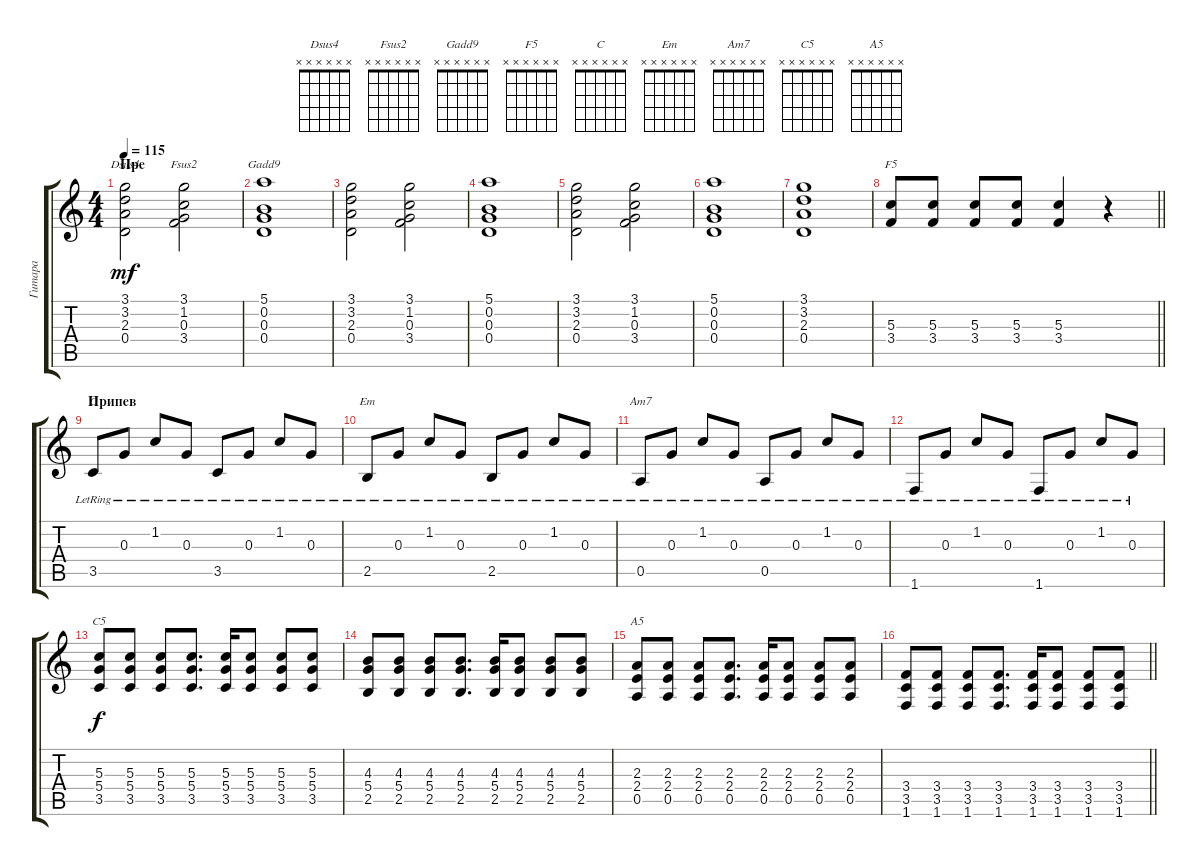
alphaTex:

\track ("Гитара" "Гитара") {instrument electricguitarclean}
\staff {score tabs}
\tuning (E4 B3 G3 D3 A2 E2) {hide}
\chord ("Dsus4" x x x x x x)
\chord ("Fsus2" x x x x x x)
\chord ("Gadd9" x x x x x x)
\chord ("F5" x x x x x x)
\chord ("C" x x x x x x)
\chord ("Em" x x x x x x)
\chord ("Am7" x x x x x x)
\chord ("C5" x x x x x x)
\chord ("A5" x x x x x x)
\ts (4 4)
\section ("" "Пре")
\tempo 115
\clef g2
\ks c
(3.1 3.2 2.3 0.4).2{ch "Dsus4" dy mf} (3.1 1.2 0.3 3.4).2{ch "Fsus2"} |
(5.1 0.2 0.3 0.4).1{ch "Gadd9"} |
(3.1 3.2 2.3 0.4).2 (3.1 1.2 0.3 3.4).2 |
(5.1 0.2 0.3 0.4).1 |
(3.1 3.2 2.3 0.4).2 (3.1 1.2 0.3 3.4).2 |
(5.1 0.2 0.3 0.4).1 |
(3.1 3.2 2.3 0.4).1 |
\barLineRight lightlight
(5.3 3.4).8{ch "F5"} (5.3 3.4).8 (5.3 3.4).8 (5.3 3.4).8 (5.3 3.4).4 r.4 |
\section ("" "Припев")
3.5{lr}.8{ch "C"} 0.3{lr}.8 1.2{lr}.8 0.3{lr}.8 3.5{lr}.8 0.3{lr}.8 1.2{lr}.8 0.3{lr}.8 |
2.5{lr}.8{ch "Em"} 0.3{lr}.8 1.2{lr}.8 0.3{lr}.8 2.5{lr}.8 0.3{lr}.8 1.2{lr}.8 0.3{lr}.8 |
0.5{lr}.8{ch "Am7"} 0.3{lr}.8 1.2{lr}.8 0.3{lr}.8 0.5{lr}.8 0.3{lr}.8 1.2{lr}.8 0.3{lr}.8 |
1.6{lr}.8 0.3{lr}.8 1.2{lr}.8 0.3{lr}.8 1.6{lr}.8 0.3{lr}.8 1.2{lr}.8 0.3{lr}.8 |
(5.3 5.4 3.5).8{ch "C5" dy f volume 12 instrument distortionguitar} (5.3 5.4 3.5).8 (5.3 5.4 3.5).8 (5.3 5.4 3.5).8{d} (5.3 5.4 3.5).16 (5.3 5.4 3.5).8 (5.3 5.4 3.5).8 (5.3 5.4 3.5).8 |
(4.3 5.4 2.5).8 (4.3 5.4 2.5).8 (4.3 5.4 2.5).8 (4.3 5.4 2.5).8{d} (4.3 5.4 2.5).16 (4.3 5.4 2.5).8 (4.3 5.4 2.5).8 (4.3 5.4 2.5).8 |
(2.3 2.4 0.5).8{ch "A5"} (2.3 2.4 0.5).8 (2.3 2.4 0.5).8 (2.3 2.4 0.5).8{d} (2.3 2.4 0.5).16 (2.3 2.4 0.5).8 (2.3 2.4 0.5).8 (2.3 2.4 0.5).8 |
\barLineRight lightlight
(3.4 3.5 1.6).8 (3.4 3.5 1.6).8 (3.4 3.5 1.6).8 (3.4 3.5 1.6).8{d} (3.4 3.5 1.6).16 (3.4 3.5 1.6).8 (3.4 3.5 1.6).8 (3.4 3.5 1.6).8
